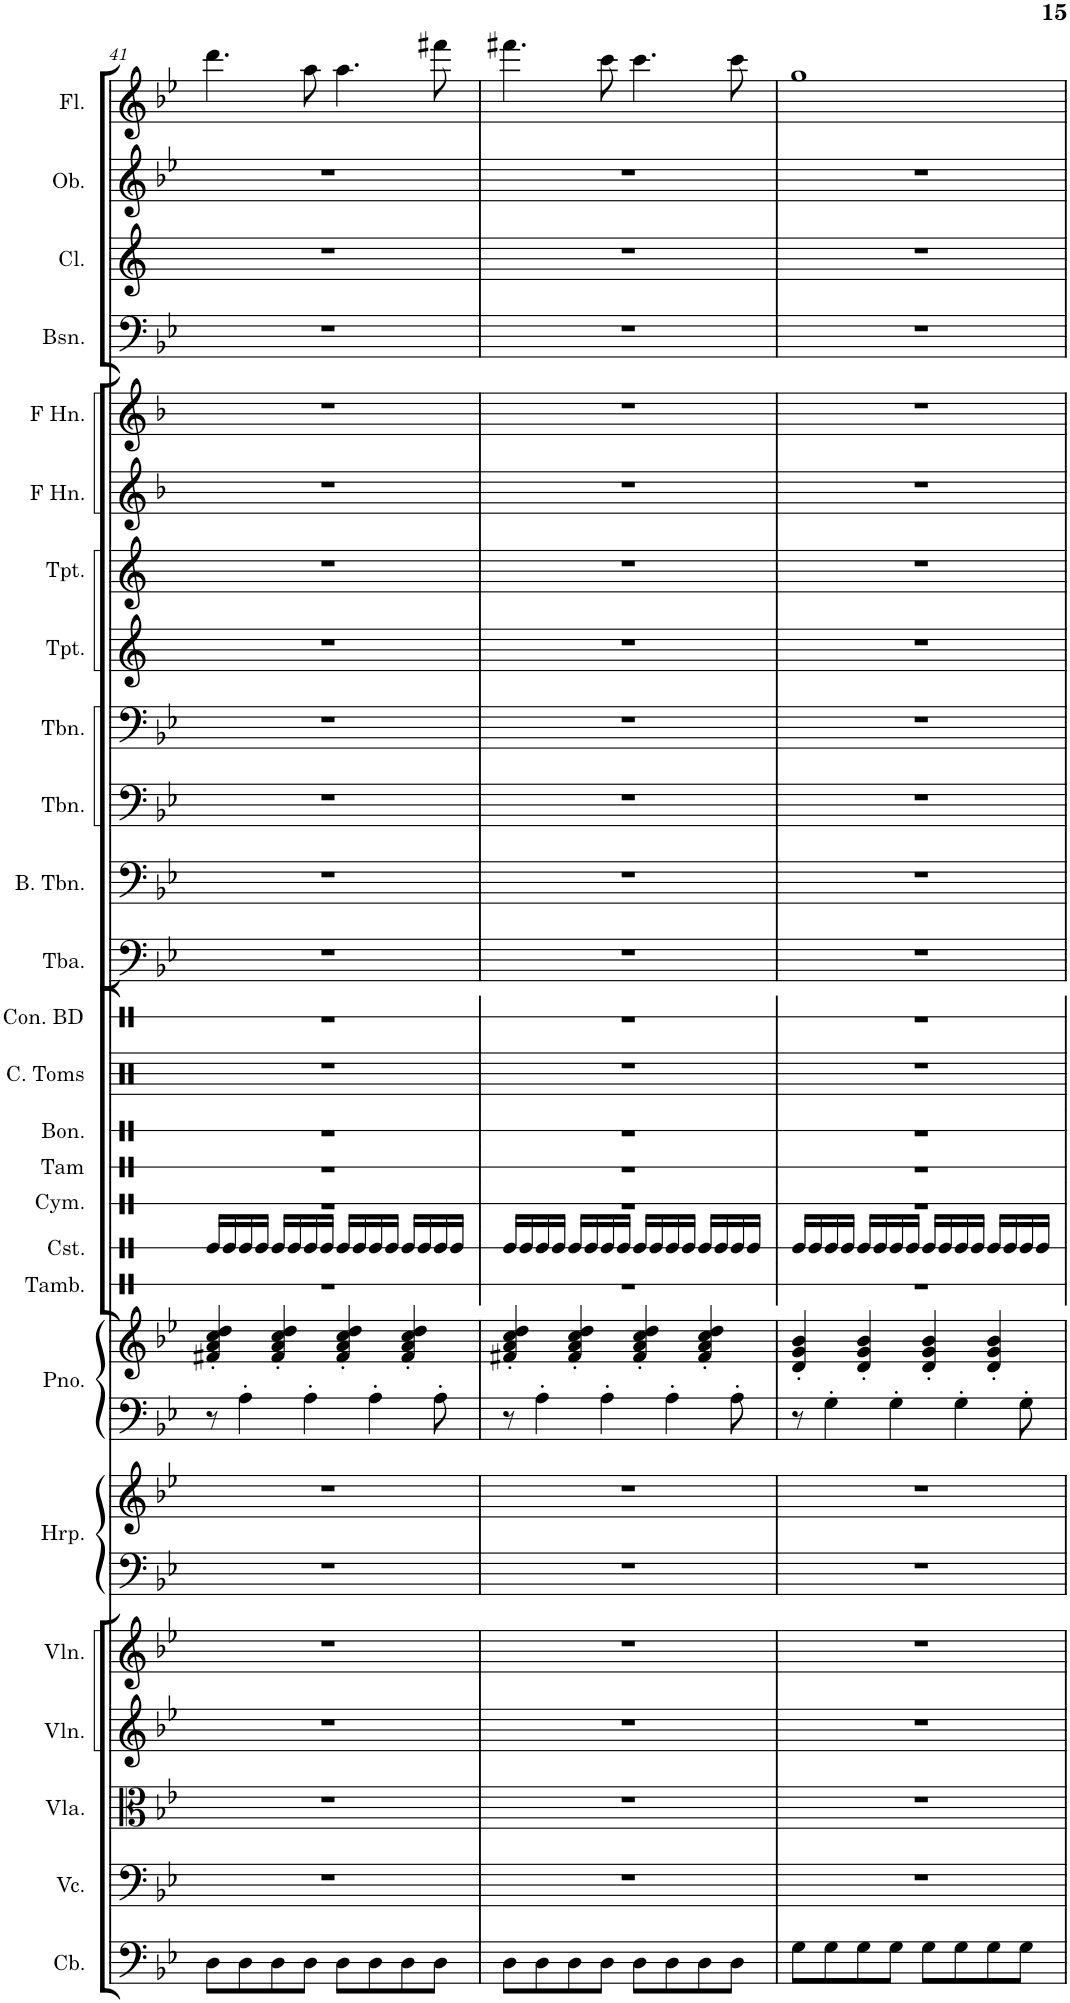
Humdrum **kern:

**kern	**kern	**kern	**kern	**kern	**kern	**kern	**kern	**kern	**kern	**kern	**kern	**kern	**kern	**kern	**kern	**kern	**kern	**kern	**kern	**kern	**kern	**kern	**kern	**kern
*part23	*part22	*part21	*part20	*part19	*part18	*part18	*part17	*part17	*part16	*part15	*part14	*part13	*part12	*part11	*part10	*part9	*part8	*part7	*part6	*part5	*part4	*part3	*part2	*part1
*staff25	*staff24	*staff23	*staff22	*staff21	*staff20	*staff19	*staff18	*staff17	*staff16	*staff15	*staff14	*staff13	*staff12	*staff11	*staff10	*staff9	*staff8	*staff7	*staff6	*staff5	*staff4	*staff3	*staff2	*staff1
*I"Contrabass	*I"Violoncello	*I"Viola	*I"Violin 2	*I"Violin 1	*I"Harp	*	*I"Piano	*	*I"Castanets	*I"Bongos	*I"Concert Toms	*I"Concert Bass Drum	*I"Tuba	*I"Bass Trombone	*I"Trombone	*I"Trombone	*I"Trumpet	*I"Trumpet	*I"Horn in F	*I"Horn in F	*I"Bassoon	*I"Clarinet	*I"Oboe	*I"Flute
*I'Cb.	*I'Vc.	*I'Vla.	*I'Vln.	*I'Vln.	*I'Hrp.	*	*I'Pno.	*	*I'Cst.	*I'Bon.	*I'C. Toms	*I'Con. BD	*I'Tba.	*I'B. Tbn.	*I'Tbn.	*I'Tbn.	*I'Tpt.	*I'Tpt.	*	*	*I'Bsn.	*I'Cl.	*I'Ob.	*I'Fl.
!!LO:PB:g=z
*clefF4	*clefF4	*clefC3	*clefG2	*clefG2	*clefF4	*clefG2	*clefF4	*clefG2	*clefX	*clefX	*clefX	*clefX	*clefF4	*clefF4	*clefF4	*clefF4	*clefG2	*clefG2	*clefG2	*clefG2	*clefF4	*clefG2	*clefG2	*clefG2
*Trd7c12	*	*	*	*	*	*	*	*	*	*	*	*	*	*	*	*	*Trd1c2	*Trd1c2	*Trd4c7	*Trd4c7	*	*Trd1c2	*	*
*k[b-e-]	*k[b-e-]	*k[b-e-]	*k[b-e-]	*k[b-e-]	*k[b-e-]	*k[b-e-]	*k[b-e-]	*k[b-e-]	*k[]	*k[]	*k[]	*k[]	*k[b-e-]	*k[b-e-]	*k[b-e-]	*k[b-e-]	*k[]	*k[]	*k[b-]	*k[b-]	*k[b-e-]	*k[]	*k[b-e-]	*k[b-e-]
*M4/4	*M4/4	*M4/4	*M4/4	*M4/4	*M4/4	*M4/4	*M4/4	*M4/4	*M4/4	*M4/4	*M4/4	*M4/4	*M4/4	*M4/4	*M4/4	*M4/4	*M4/4	*M4/4	*M4/4	*M4/4	*M4/4	*M4/4	*M4/4	*M4/4
=41	=41	=41	=41	=41	=41	=41	=41	=41	=41	=41	=41	=41	=41	=41	=41	=41	=41	=41	=41	=41	=41	=41	=41	=41
8D\L	1r	1r	1r	1r	1r	1r	8r	4f#X/' 4a/' 4cc/' 4dd/'	16Re/LL	1r	1r	1r	1r	1r	1r	1r	1r	1r	1r	1r	1r	1r	1r	4.ddd\
.	.	.	.	.	.	.	.	.	16Re/	.	.	.	.	.	.	.	.	.	.	.	.	.	.	.
8D\	.	.	.	.	.	.	4A'\	.	16Re/	.	.	.	.	.	.	.	.	.	.	.	.	.	.	.
.	.	.	.	.	.	.	.	.	16Re/JJ	.	.	.	.	.	.	.	.	.	.	.	.	.	.	.
8D\	.	.	.	.	.	.	.	4f#/' 4a/' 4cc/' 4dd/'	16Re/LL	.	.	.	.	.	.	.	.	.	.	.	.	.	.	.
.	.	.	.	.	.	.	.	.	16Re/	.	.	.	.	.	.	.	.	.	.	.	.	.	.	.
8D\J	.	.	.	.	.	.	4A'\	.	16Re/	.	.	.	.	.	.	.	.	.	.	.	.	.	.	8aa\
.	.	.	.	.	.	.	.	.	16Re/JJ	.	.	.	.	.	.	.	.	.	.	.	.	.	.	.
8D\L	.	.	.	.	.	.	.	4f#/' 4a/' 4cc/' 4dd/'	16Re/LL	.	.	.	.	.	.	.	.	.	.	.	.	.	.	4.aa\
.	.	.	.	.	.	.	.	.	16Re/	.	.	.	.	.	.	.	.	.	.	.	.	.	.	.
8D\	.	.	.	.	.	.	4A'\	.	16Re/	.	.	.	.	.	.	.	.	.	.	.	.	.	.	.
.	.	.	.	.	.	.	.	.	16Re/JJ	.	.	.	.	.	.	.	.	.	.	.	.	.	.	.
8D\	.	.	.	.	.	.	.	4f#/' 4a/' 4cc/' 4dd/'	16Re/LL	.	.	.	.	.	.	.	.	.	.	.	.	.	.	.
.	.	.	.	.	.	.	.	.	16Re/	.	.	.	.	.	.	.	.	.	.	.	.	.	.	.
8D\J	.	.	.	.	.	.	8A'\	.	16Re/	.	.	.	.	.	.	.	.	.	.	.	.	.	.	8fff#X\
.	.	.	.	.	.	.	.	.	16Re/JJ	.	.	.	.	.	.	.	.	.	.	.	.	.	.	.
=42	=42	=42	=42	=42	=42	=42	=42	=42	=42	=42	=42	=42	=42	=42	=42	=42	=42	=42	=42	=42	=42	=42	=42	=42
8D\L	1r	1r	1r	1r	1r	1r	8r	4f#X/' 4a/' 4cc/' 4dd/'	16Re/LL	1r	1r	1r	1r	1r	1r	1r	1r	1r	1r	1r	1r	1r	1r	4.fff#X\
.	.	.	.	.	.	.	.	.	16Re/	.	.	.	.	.	.	.	.	.	.	.	.	.	.	.
8D\	.	.	.	.	.	.	4A'\	.	16Re/	.	.	.	.	.	.	.	.	.	.	.	.	.	.	.
.	.	.	.	.	.	.	.	.	16Re/JJ	.	.	.	.	.	.	.	.	.	.	.	.	.	.	.
8D\	.	.	.	.	.	.	.	4f#/' 4a/' 4cc/' 4dd/'	16Re/LL	.	.	.	.	.	.	.	.	.	.	.	.	.	.	.
.	.	.	.	.	.	.	.	.	16Re/	.	.	.	.	.	.	.	.	.	.	.	.	.	.	.
8D\J	.	.	.	.	.	.	4A'\	.	16Re/	.	.	.	.	.	.	.	.	.	.	.	.	.	.	8ccc\
.	.	.	.	.	.	.	.	.	16Re/JJ	.	.	.	.	.	.	.	.	.	.	.	.	.	.	.
8D\L	.	.	.	.	.	.	.	4f#/' 4a/' 4cc/' 4dd/'	16Re/LL	.	.	.	.	.	.	.	.	.	.	.	.	.	.	4.ccc\
.	.	.	.	.	.	.	.	.	16Re/	.	.	.	.	.	.	.	.	.	.	.	.	.	.	.
8D\	.	.	.	.	.	.	4A'\	.	16Re/	.	.	.	.	.	.	.	.	.	.	.	.	.	.	.
.	.	.	.	.	.	.	.	.	16Re/JJ	.	.	.	.	.	.	.	.	.	.	.	.	.	.	.
8D\	.	.	.	.	.	.	.	4f#/' 4a/' 4cc/' 4dd/'	16Re/LL	.	.	.	.	.	.	.	.	.	.	.	.	.	.	.
.	.	.	.	.	.	.	.	.	16Re/	.	.	.	.	.	.	.	.	.	.	.	.	.	.	.
8D\J	.	.	.	.	.	.	8A'\	.	16Re/	.	.	.	.	.	.	.	.	.	.	.	.	.	.	8ccc\
.	.	.	.	.	.	.	.	.	16Re/JJ	.	.	.	.	.	.	.	.	.	.	.	.	.	.	.
=43	=43	=43	=43	=43	=43	=43	=43	=43	=43	=43	=43	=43	=43	=43	=43	=43	=43	=43	=43	=43	=43	=43	=43	=43
8G\L	1r	1r	1r	1r	1r	1r	8r	4d/' 4g/' 4b-/'	16Re/LL	1r	1r	1r	1r	1r	1r	1r	1r	1r	1r	1r	1r	1r	1r	1gg
.	.	.	.	.	.	.	.	.	16Re/	.	.	.	.	.	.	.	.	.	.	.	.	.	.	.
8G\	.	.	.	.	.	.	4G'\	.	16Re/	.	.	.	.	.	.	.	.	.	.	.	.	.	.	.
.	.	.	.	.	.	.	.	.	16Re/JJ	.	.	.	.	.	.	.	.	.	.	.	.	.	.	.
8G\	.	.	.	.	.	.	.	4d/' 4g/' 4b-/'	16Re/LL	.	.	.	.	.	.	.	.	.	.	.	.	.	.	.
.	.	.	.	.	.	.	.	.	16Re/	.	.	.	.	.	.	.	.	.	.	.	.	.	.	.
8G\J	.	.	.	.	.	.	4G'\	.	16Re/	.	.	.	.	.	.	.	.	.	.	.	.	.	.	.
.	.	.	.	.	.	.	.	.	16Re/JJ	.	.	.	.	.	.	.	.	.	.	.	.	.	.	.
8G\L	.	.	.	.	.	.	.	4d/' 4g/' 4b-/'	16Re/LL	.	.	.	.	.	.	.	.	.	.	.	.	.	.	.
.	.	.	.	.	.	.	.	.	16Re/	.	.	.	.	.	.	.	.	.	.	.	.	.	.	.
8G\	.	.	.	.	.	.	4G'\	.	16Re/	.	.	.	.	.	.	.	.	.	.	.	.	.	.	.
.	.	.	.	.	.	.	.	.	16Re/JJ	.	.	.	.	.	.	.	.	.	.	.	.	.	.	.
8G\	.	.	.	.	.	.	.	4d/' 4g/' 4b-/'	16Re/LL	.	.	.	.	.	.	.	.	.	.	.	.	.	.	.
.	.	.	.	.	.	.	.	.	16Re/	.	.	.	.	.	.	.	.	.	.	.	.	.	.	.
8G\J	.	.	.	.	.	.	8G'\	.	16Re/	.	.	.	.	.	.	.	.	.	.	.	.	.	.	.
.	.	.	.	.	.	.	.	.	16Re/JJ	.	.	.	.	.	.	.	.	.	.	.	.	.	.	.
=	=	=	=	=	=	=	=	=	=	=	=	=	=	=	=	=	=	=	=	=	=	=	=	=
*-	*-	*-	*-	*-	*-	*-	*-	*-	*-	*-	*-	*-	*-	*-	*-	*-	*-	*-	*-	*-	*-	*-	*-	*-
